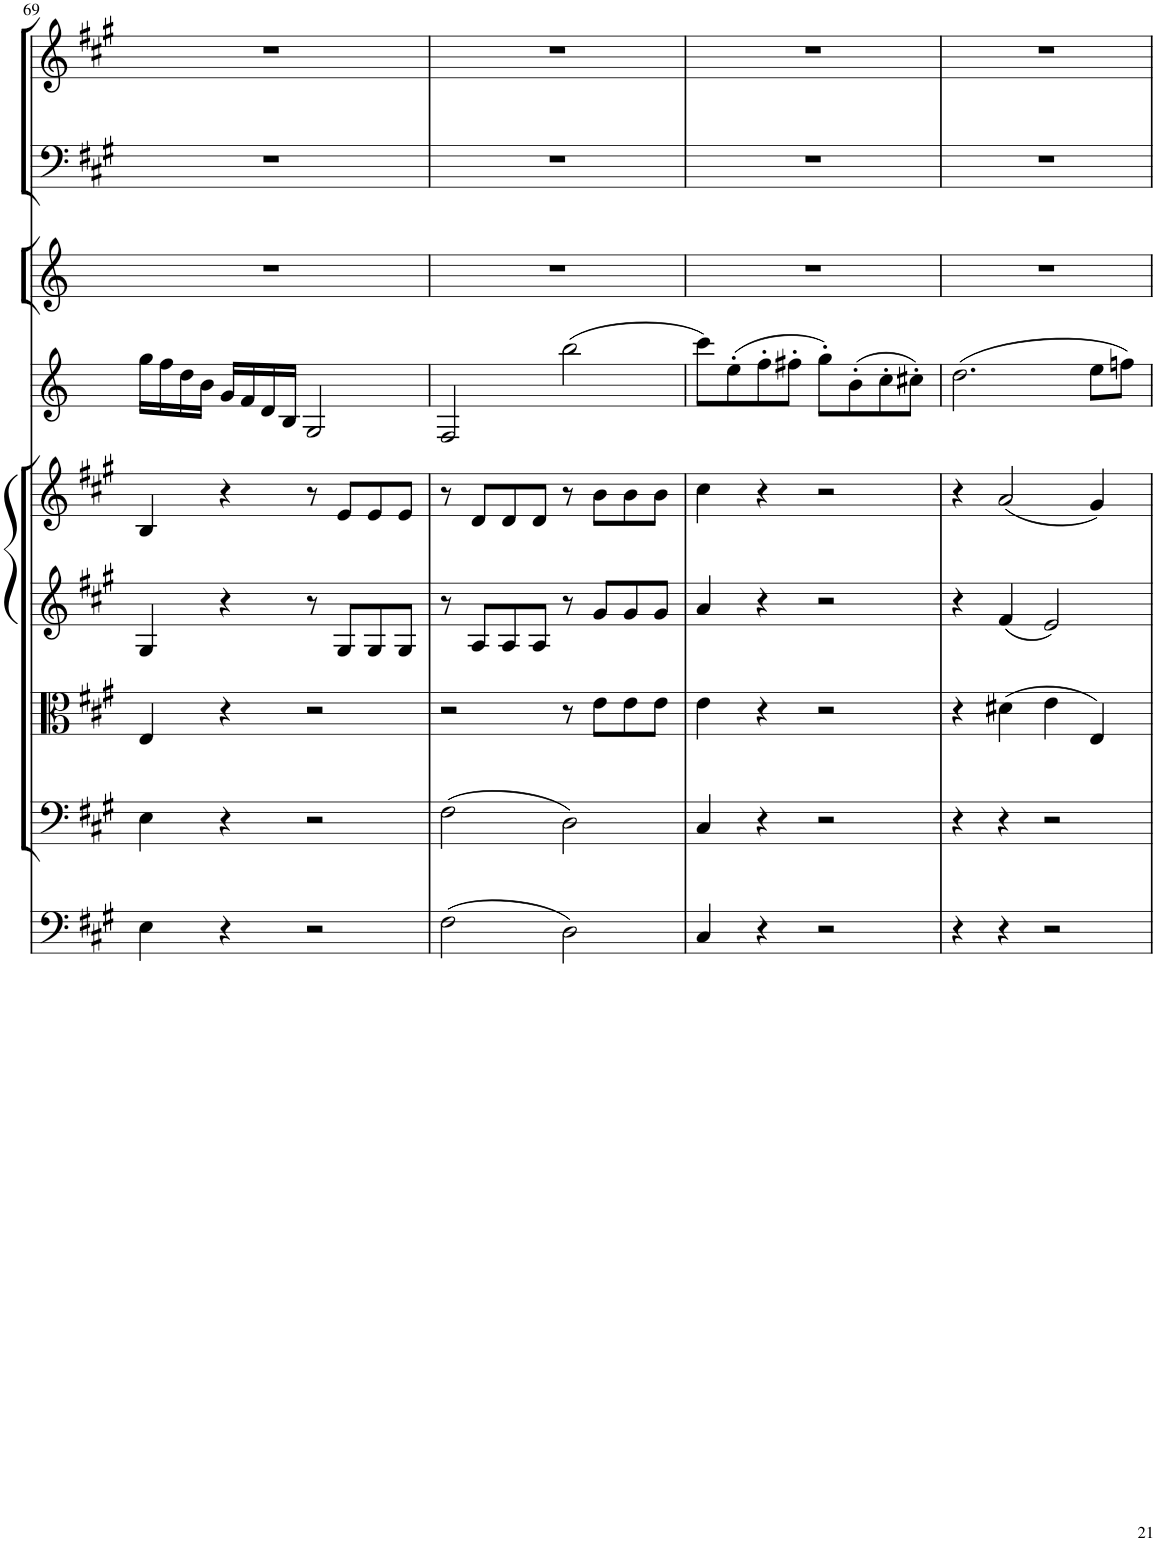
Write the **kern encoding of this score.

**kern	**kern	**kern	**kern	**kern	**kern	**kern	**kern	**kern
*part9	*part8	*part7	*part6	*part5	*part4	*part3	*part2	*part1
*staff9	*staff8	*staff7	*staff6	*staff5	*staff4	*staff3	*staff2	*staff1
*I"Contrabasses	*I"Violoncello e Basso	*I"Viola I, II	*I"Violino II	*I"Violino I	*I"Clarinetto principale in La/A	*I"Corno I, II in La/A	*I"Fagotto I, II	*I"Flauto I, II
*I'Cb	*	*	*	*	*I'Cl	*	*	*I'Fl
!!LO:PB:g=z
*clefF4	*clefF4	*clefC3	*clefG2	*clefG2	*clefG2	*clefG2	*clefF4	*clefG2
*Trd7c12	*	*	*	*	*Trd2c3	*Trd2c3	*	*
*k[f#c#g#]	*k[f#c#g#]	*k[f#c#g#]	*k[f#c#g#]	*k[f#c#g#]	*k[]	*k[]	*k[f#c#g#]	*k[f#c#g#]
*M4/4	*M4/4	*M4/4	*M4/4	*M4/4	*M4/4	*M4/4	*M4/4	*M4/4
*met(c)	*met(c)	*met(c)	*met(c)	*met(c)	*met(c)	*met(c)	*met(c)	*met(c)
=69	=69	=69	=69	=69	=69	=69	=69	=69
4E\	4E\	4E/	4G#/	4B/	16gg\LL	1r	1r	1r
.	.	.	.	.	16ff\	.	.	.
.	.	.	.	.	16dd\	.	.	.
.	.	.	.	.	16b\JJ	.	.	.
4r	4r	4r	4r	4r	16g/LL	.	.	.
.	.	.	.	.	16f/	.	.	.
.	.	.	.	.	16d/	.	.	.
.	.	.	.	.	16B/JJ	.	.	.
2r	2r	2r	8r	8r	2G/	.	.	.
.	.	.	8G#/L	8e/L	.	.	.	.
.	.	.	8G#/	8e/	.	.	.	.
.	.	.	8G#/J	8e/J	.	.	.	.
=70	=70	=70	=70	=70	=70	=70	=70	=70
(2F#\	(2F#\	2r	8r	8r	2F/	1r	1r	1r
.	.	.	8A/L	8d/L	.	.	.	.
.	.	.	8A/	8d/	.	.	.	.
.	.	.	8A/J	8d/J	.	.	.	.
2D\)	2D\)	8r	8r	8r	(2bb\	.	.	.
.	.	8e\L	8g#/L	8b\L	.	.	.	.
.	.	8e\	8g#/	8b\	.	.	.	.
.	.	8e\J	8g#/J	8b\J	.	.	.	.
=71	=71	=71	=71	=71	=71	=71	=71	=71
4C#/	4C#/	4e\	4a/	4cc#\	8ccc\L)	1r	1r	1r
.	.	.	.	.	(8ee'\	.	.	.
4r	4r	4r	4r	4r	8ff'\	.	.	.
.	.	.	.	.	8ff#X'\J	.	.	.
2r	2r	2r	2r	2r	8gg'\L)	.	.	.
.	.	.	.	.	(8b'\	.	.	.
.	.	.	.	.	8cc'\	.	.	.
.	.	.	.	.	8cc#X'\J)	.	.	.
=72	=72	=72	=72	=72	=72	=72	=72	=72
4r	4r	4r	4r	4r	(2.dd\	1r	1r	1r
4r	4r	(4d#X\	(4f#/	(2a/	.	.	.	.
2r	2r	4e\	2e/)	.	.	.	.	.
.	.	4E/)	.	4g#/)	8ee\L	.	.	.
.	.	.	.	.	8ffn\J)	.	.	.
=	=	=	=	=	=	=	=	=
*-	*-	*-	*-	*-	*-	*-	*-	*-
